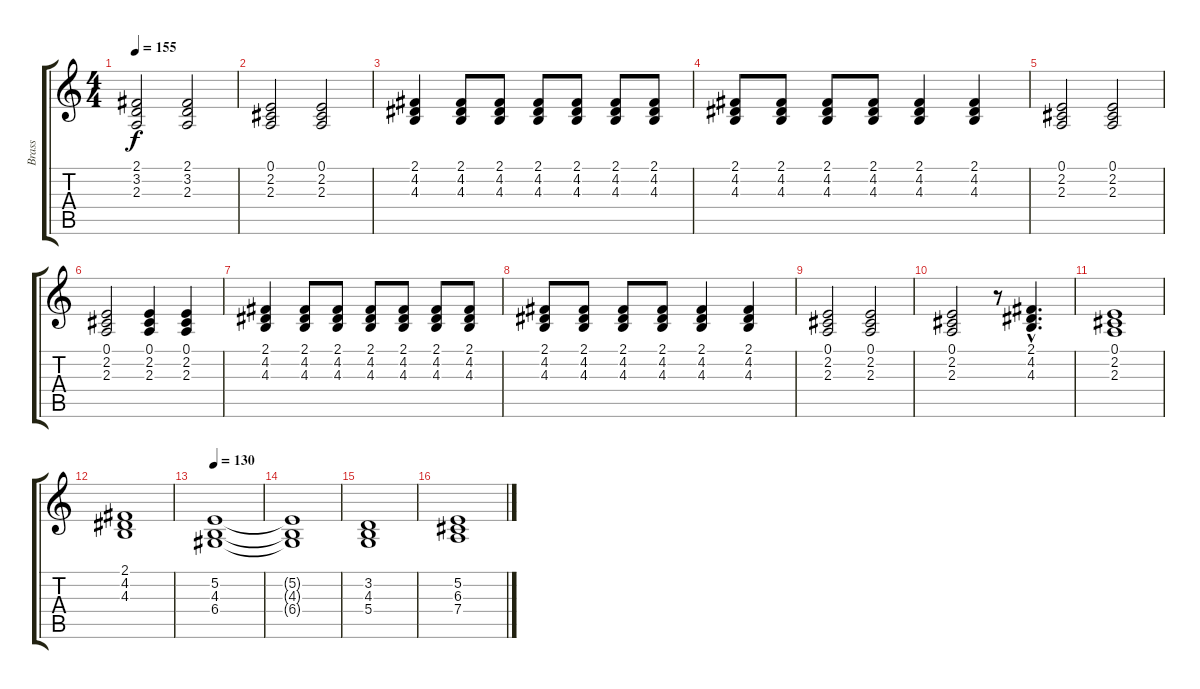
\track ("Brass" "Brass") {instrument brasssection}
\staff {score tabs}
\tuning (E4 B3 G3 D3 A2 E2) {hide}
\ts (4 4)
\tempo 155
\clef g2
\ks c
(2.1 3.2 2.3).2{dy f} (2.1 3.2 2.3).2 |
(0.1 2.2 2.3).2 (0.1 2.2 2.3).2 |
(2.1 4.2 4.3).4 (2.1 4.2 4.3).8 (2.1 4.2 4.3).8 (2.1 4.2 4.3).8 (2.1 4.2 4.3).8 (2.1 4.2 4.3).8 (2.1 4.2 4.3).8 |
(2.1 4.2 4.3).8 (2.1 4.2 4.3).8 (2.1 4.2 4.3).8 (2.1 4.2 4.3).8 (2.1 4.2 4.3).4 (2.1 4.2 4.3).4 |
(0.1 2.2 2.3).2 (0.1 2.2 2.3).2 |
(0.1 2.2 2.3).2 (0.1 2.2 2.3).4 (0.1 2.2 2.3).4 |
(2.1 4.2 4.3).4 (2.1 4.2 4.3).8 (2.1 4.2 4.3).8 (2.1 4.2 4.3).8 (2.1 4.2 4.3).8 (2.1 4.2 4.3).8 (2.1 4.2 4.3).8 |
(2.1 4.2 4.3).8 (2.1 4.2 4.3).8 (2.1 4.2 4.3).8 (2.1 4.2 4.3).8 (2.1 4.2 4.3).4 (2.1 4.2 4.3).4 |
(0.1 2.2 2.3).2 (0.1 2.2 2.3).2 |
(0.1 2.2 2.3).2 r.8 (2.1{hac} 4.2{hac} 4.3{hac}).4{d} |
(0.1 2.2 2.3).1 |
(2.1 4.2 4.3).1 |
\tempo 130
(5.2 4.3 6.4).1 |
(5.2{t} 4.3{t} 6.4{t}).1 |
(3.2 4.3 5.4).1 |
(5.2 6.3 7.4).1
